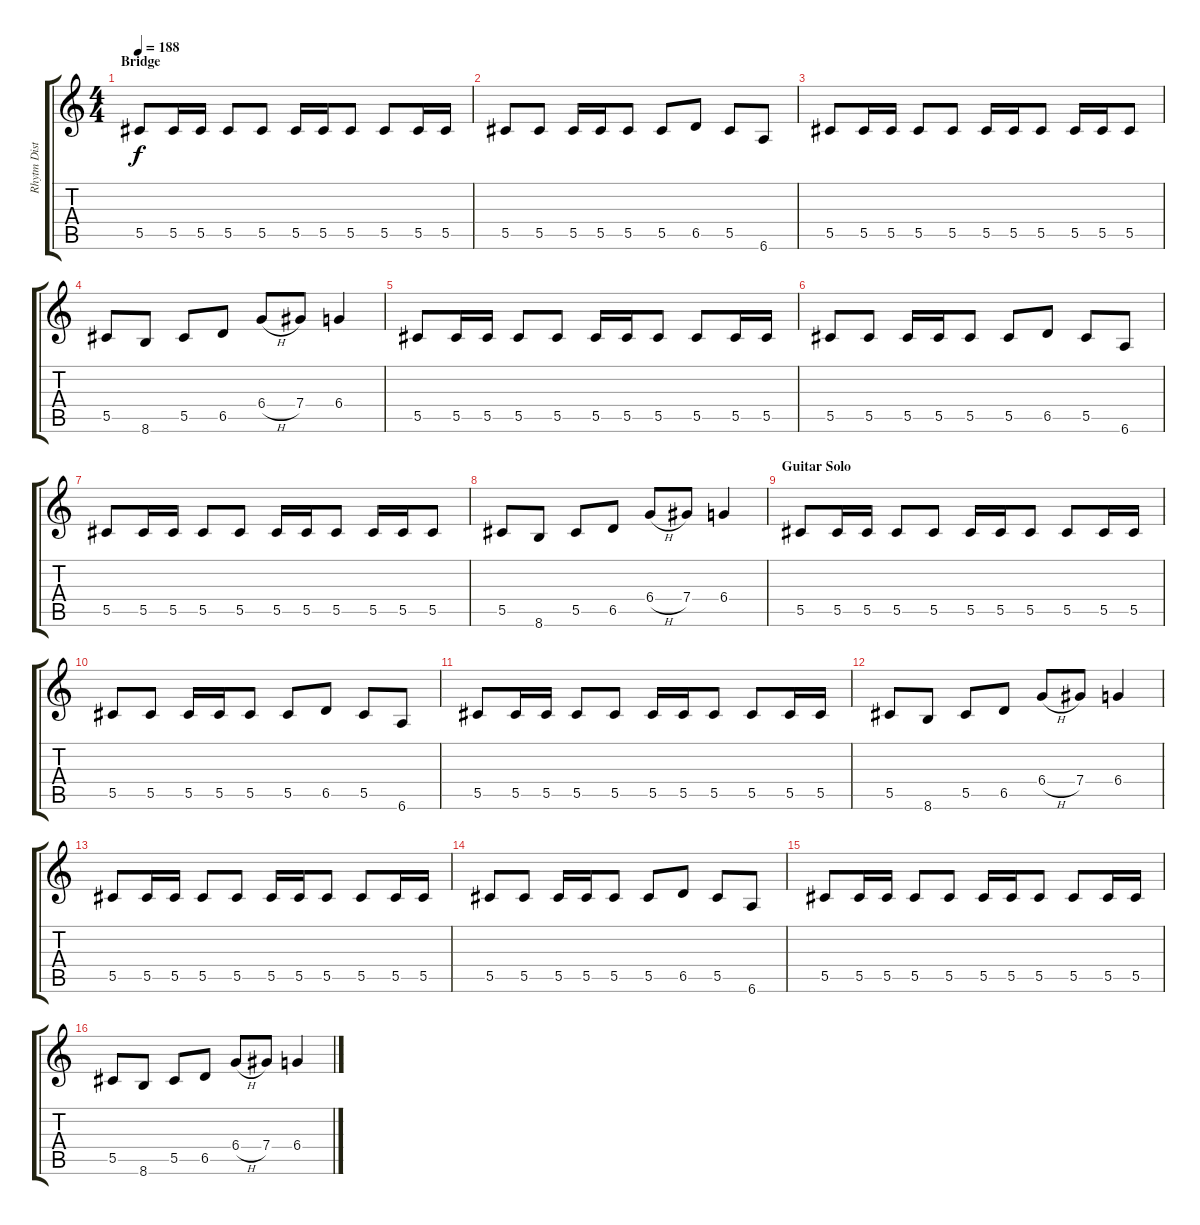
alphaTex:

\track ("Rhytm Distortion" "Rhytm Dist") {instrument overdrivenguitar}
\staff {score tabs}
\tuning (Eb4 Bb3 Gb3 Db3 Ab2 Eb2) {hide}
\ts (4 4)
\section ("" "Bridge")
\tempo 188
\clef g2
\ks c
5.5.8{dy f} 5.5.16 5.5.16 5.5.8 5.5.8 5.5.16 5.5.16 5.5.8 5.5.8 5.5.16 5.5.16 |
5.5.8 5.5.8 5.5.16 5.5.16 5.5.8 5.5.8 6.5.8 5.5.8 6.6.8 |
5.5.8 5.5.16 5.5.16 5.5.8 5.5.8 5.5.16 5.5.16 5.5.8 5.5.16 5.5.16 5.5.8 |
5.5.8 8.6.8 5.5.8 6.5.8 6.4{h}.8 7.4.8 6.4.4 |
5.5.8 5.5.16 5.5.16 5.5.8 5.5.8 5.5.16 5.5.16 5.5.8 5.5.8 5.5.16 5.5.16 |
5.5.8 5.5.8 5.5.16 5.5.16 5.5.8 5.5.8 6.5.8 5.5.8 6.6.8 |
5.5.8 5.5.16 5.5.16 5.5.8 5.5.8 5.5.16 5.5.16 5.5.8 5.5.16 5.5.16 5.5.8 |
5.5.8 8.6.8 5.5.8 6.5.8 6.4{h}.8 7.4.8 6.4.4 |
\section ("" "Guitar Solo")
5.5.8 5.5.16 5.5.16 5.5.8 5.5.8 5.5.16 5.5.16 5.5.8 5.5.8 5.5.16 5.5.16 |
5.5.8 5.5.8 5.5.16 5.5.16 5.5.8 5.5.8 6.5.8 5.5.8 6.6.8 |
5.5.8 5.5.16 5.5.16 5.5.8 5.5.8 5.5.16 5.5.16 5.5.8 5.5.8 5.5.16 5.5.16 |
5.5.8 8.6.8 5.5.8 6.5.8 6.4{h}.8 7.4.8 6.4.4 |
5.5.8 5.5.16 5.5.16 5.5.8 5.5.8 5.5.16 5.5.16 5.5.8 5.5.8 5.5.16 5.5.16 |
5.5.8 5.5.8 5.5.16 5.5.16 5.5.8 5.5.8 6.5.8 5.5.8 6.6.8 |
5.5.8 5.5.16 5.5.16 5.5.8 5.5.8 5.5.16 5.5.16 5.5.8 5.5.8 5.5.16 5.5.16 |
5.5.8 8.6.8 5.5.8 6.5.8 6.4{h}.8 7.4.8 6.4.4
